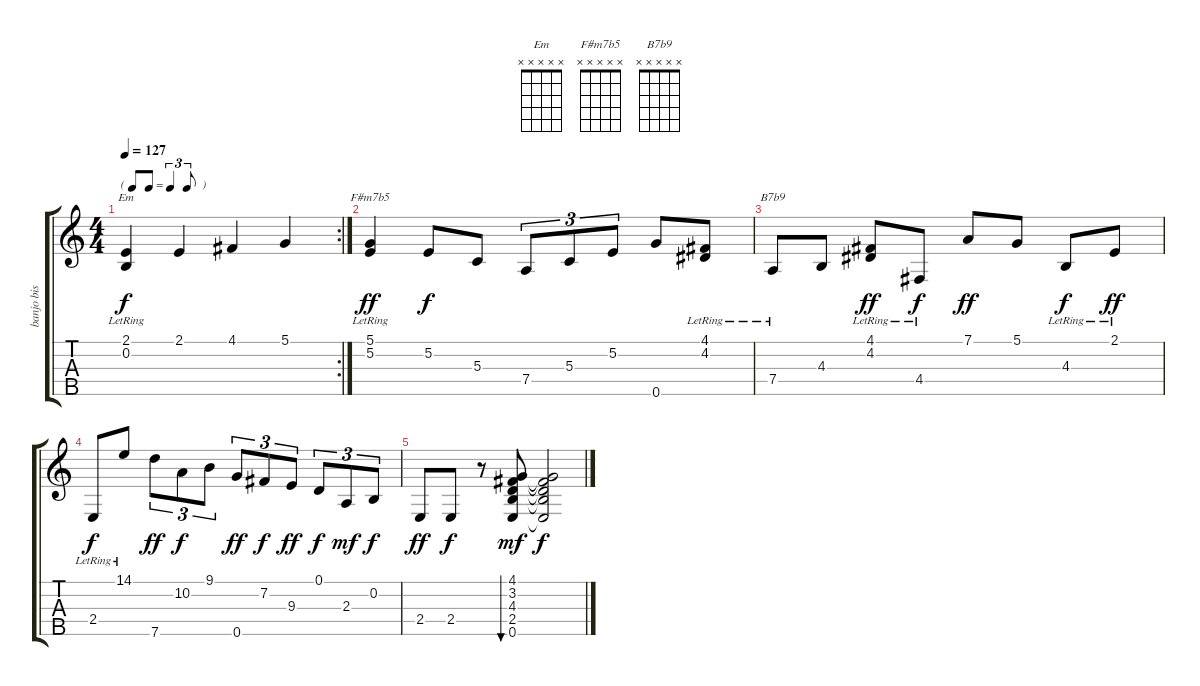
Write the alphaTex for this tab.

\track ("banjo bis" "banjo bis") {instrument koto}
\staff {score tabs}
\tuning (D4 B3 G3 D3 G4) {hide}
\chord ("Em" x x x x x) {firstfret 0}
\chord ("F#m7b5" x x x x x) {firstfret 0}
\chord ("B7b9" x x x x x) {firstfret 0}
\rc 2
\ts (4 4)
\tf triplet8th
\tempo 127
\clef g2
\ks c
(2.1 0.2{lr}).4{ch "Em" dy f} 2.1.4 4.1.4 5.1.4 |
(5.1{lr} 5.2).4{ch "F#m7b5" dy ff} 5.2.8{dy f} 5.3.8 7.4.8{tu (3 2)} 5.3.8{tu (3 2)} 5.2.8{tu (3 2)} 0.5.8 (4.1{lr} 4.2).8 |
7.4{lr}.8{ch "B7b9"} 4.3.8 (4.1{lr} 4.2).8{dy ff} 4.4{lr}.8{dy f} 7.1.8{dy ff} 5.1.8 4.3{lr}.8{dy f} 2.1{lr}.8{dy ff} |
2.4{lr}.8{dy f} 14.1{lr}.8 7.5.8{tu (3 2) dy ff} 10.2.8{tu (3 2) dy f} 9.1.8{tu (3 2)} 0.5.8{tu (3 2) dy ff} 7.2.8{tu (3 2) dy f} 9.3.8{tu (3 2) dy ff} 0.1.8{tu (3 2) dy f} 2.3.8{tu (3 2) dy mf} 0.2.8{tu (3 2) dy f} |
2.4.8{dy ff} 2.4.8{dy f} r.8 (4.1 3.2 4.3 2.4 0.5).8{bu 60 dy mf} (4.1{t} 3.2{t} 4.3{t} 2.4{t} 0.5{t}).2{dy f}
